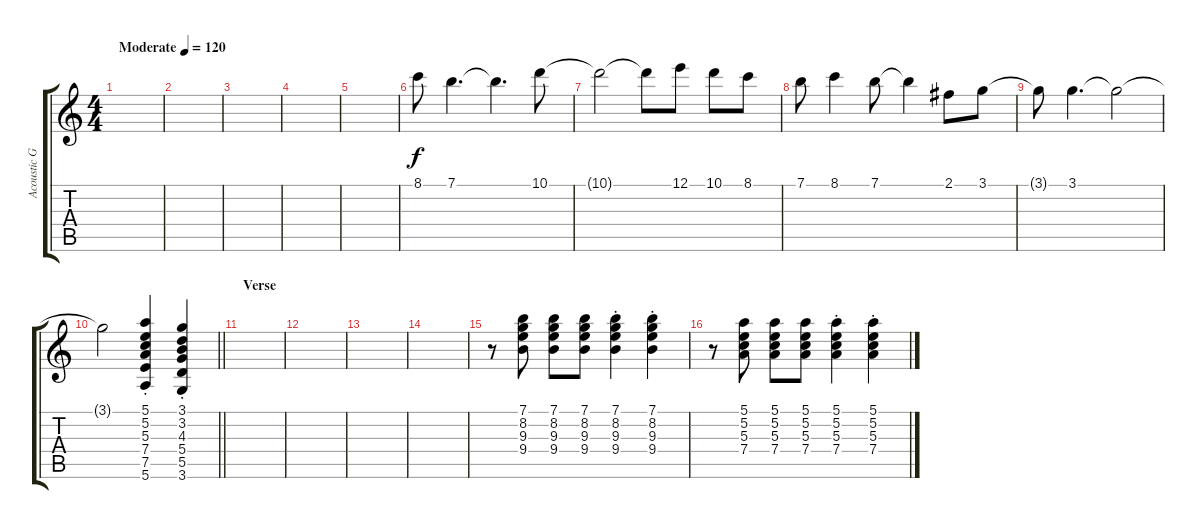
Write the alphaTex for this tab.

\track ("Acoustic Guitar 2" "Acoustic G") {instrument acousticguitarsteel}
\staff {score tabs}
\tuning (E4 B3 G3 D3 A2 E2) {hide}
\ts (4 4)
\tempo (120 "Moderate")
\clef g2
\ks c
|
|
|
|
|
8.1.8 7.1.4{d} 7.1{t}.4{d} 10.1.8 |
10.1{t}.2 10.1{t}.8 12.1.8 10.1.8 8.1.8 |
7.1.8 8.1.4 7.1.8 7.1{t}.4 2.1.8 3.1.8 |
3.1{t}.8 3.1.4{d} 3.1{t}.2 |
\barLineRight lightlight
3.1{t}.2 (5.1 5.2 5.3{st} 7.4 7.5 5.6).4 (3.1 3.2 4.3{st} 5.4 5.5 3.6).4 |
\section ("" "Verse")
|
|
|
|
r.8{volume 13} (7.1 8.2 9.3 9.4).8 (7.1 8.2 9.3 9.4).8 (7.1 8.2 9.3 9.4).8 (7.1 8.2{st} 9.3 9.4).4 (7.1 8.2{st} 9.3 9.4).4 |
r.8 (5.1 5.2 5.3 7.4).8 (5.1 5.2 5.3 7.4).8 (5.1 5.2 5.3 7.4).8 (5.1 5.2{st} 5.3 7.4).4 (5.1 5.2{st} 5.3 7.4).4
